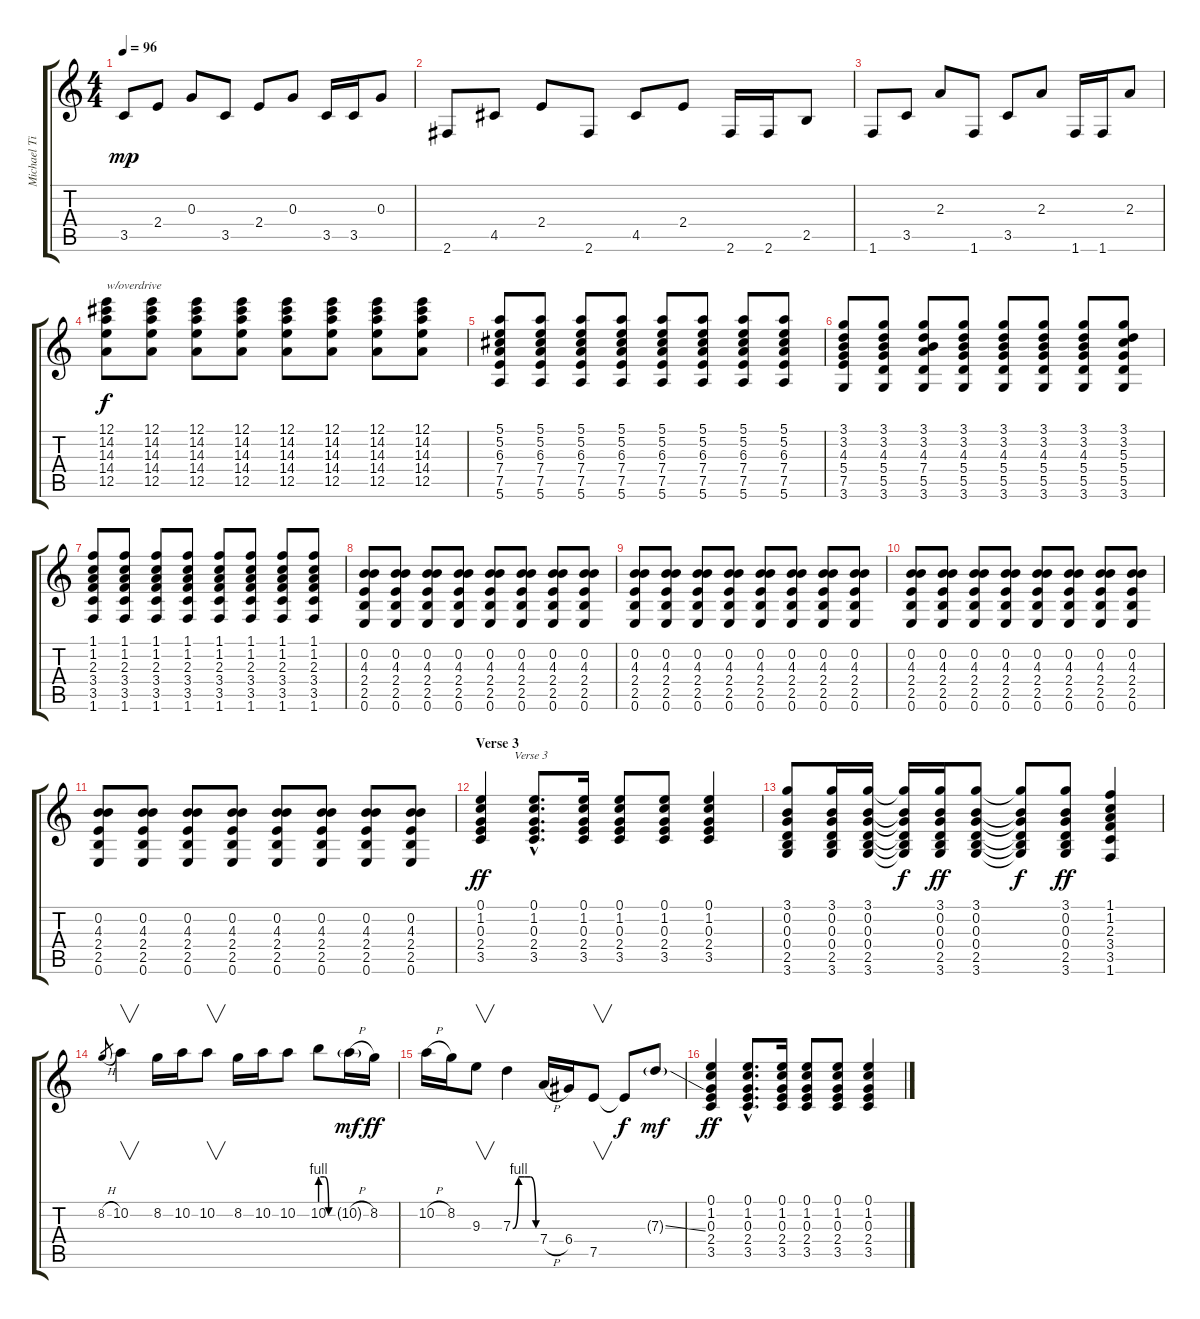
\track ("Michael Tighe" "Michael Ti") {instrument overdrivenguitar}
\staff {score tabs}
\tuning (E4 B3 G3 D3 A2 E2) {hide}
\ts (4 4)
\tempo 96
\clef g2
\ks c
3.5.8{dy mp} 2.4.8 0.3.8 3.5.8 2.4.8 0.3.8 3.5.16 3.5.16 0.3.8 |
2.6.8 4.5.8 2.4.8 2.6.8 4.5.8 2.4.8 2.6.16 2.6.16 2.5.8 |
1.6.8 3.5.8 2.3.8 1.6.8 3.5.8 2.3.8 1.6.16 1.6.16 2.3.8 |
(12.1 14.2 14.3 14.4 12.5).8{txt "w/overdrive" dy f instrument overdrivenguitar} (12.1 14.2 14.3 14.4 12.5).8 (12.1 14.2 14.3 14.4 12.5).8 (12.1 14.2 14.3 14.4 12.5).8 (12.1 14.2 14.3 14.4 12.5).8 (12.1 14.2 14.3 14.4 12.5).8 (12.1 14.2 14.3 14.4 12.5).8 (12.1 14.2 14.3 14.4 12.5).8 |
(5.1 5.2 6.3 7.4 7.5 5.6).8 (5.1 5.2 6.3 7.4 7.5 5.6).8 (5.1 5.2 6.3 7.4 7.5 5.6).8 (5.1 5.2 6.3 7.4 7.5 5.6).8 (5.1 5.2 6.3 7.4 7.5 5.6).8 (5.1 5.2 6.3 7.4 7.5 5.6).8 (5.1 5.2 6.3 7.4 7.5 5.6).8 (5.1 5.2 6.3 7.4 7.5 5.6).8 |
(3.1 3.2 4.3 5.4 7.5 3.6).8 (3.1 3.2 4.3 5.4 5.5 3.6).8 (3.1 3.2 4.3 7.4 5.5 3.6).8 (3.1 3.2 4.3 5.4 5.5 3.6).8 (3.1 3.2 4.3 5.4 5.5 3.6).8 (3.1 3.2 4.3 5.4 5.5 3.6).8 (3.1 3.2 4.3 5.4 5.5 3.6).8 (3.1 3.2 5.3 5.4 5.5 3.6).8 |
(1.1 1.2 2.3 3.4 3.5 1.6).8 (1.1 1.2 2.3 3.4 3.5 1.6).8 (1.1 1.2 2.3 3.4 3.5 1.6).8 (1.1 1.2 2.3 3.4 3.5 1.6).8 (1.1 1.2 2.3 3.4 3.5 1.6).8 (1.1 1.2 2.3 3.4 3.5 1.6).8 (1.1 1.2 2.3 3.4 3.5 1.6).8 (1.1 1.2 2.3 3.4 3.5 1.6).8 |
(0.2 4.3 2.4 2.5 0.6).8 (0.2 4.3 2.4 2.5 0.6).8 (0.2 4.3 2.4 2.5 0.6).8 (0.2 4.3 2.4 2.5 0.6).8 (0.2 4.3 2.4 2.5 0.6).8 (0.2 4.3 2.4 2.5 0.6).8 (0.2 4.3 2.4 2.5 0.6).8 (0.2 4.3 2.4 2.5 0.6).8 |
(0.2 4.3 2.4 2.5 0.6).8 (0.2 4.3 2.4 2.5 0.6).8 (0.2 4.3 2.4 2.5 0.6).8 (0.2 4.3 2.4 2.5 0.6).8 (0.2 4.3 2.4 2.5 0.6).8 (0.2 4.3 2.4 2.5 0.6).8 (0.2 4.3 2.4 2.5 0.6).8 (0.2 4.3 2.4 2.5 0.6).8 |
(0.2 4.3 2.4 2.5 0.6).8 (0.2 4.3 2.4 2.5 0.6).8 (0.2 4.3 2.4 2.5 0.6).8 (0.2 4.3 2.4 2.5 0.6).8 (0.2 4.3 2.4 2.5 0.6).8 (0.2 4.3 2.4 2.5 0.6).8 (0.2 4.3 2.4 2.5 0.6).8 (0.2 4.3 2.4 2.5 0.6).8 |
(0.2 4.3 2.4 2.5 0.6).8 (0.2 4.3 2.4 2.5 0.6).8 (0.2 4.3 2.4 2.5 0.6).8 (0.2 4.3 2.4 2.5 0.6).8 (0.2 4.3 2.4 2.5 0.6).8 (0.2 4.3 2.4 2.5 0.6).8 (0.2 4.3 2.4 2.5 0.6).8 (0.2 4.3 2.4 2.5 0.6).8 |
\section ("" "Verse 3")
(0.1 1.2 0.3 2.4 3.5).4{txt "           Verse 3 " dy ff} (0.1{hac} 1.2{hac} 0.3{hac} 2.4{hac} 3.5{hac}).8{d} (0.1 1.2 0.3 2.4 3.5).16 (0.1 1.2 0.3 2.4 3.5).8 (0.1 1.2 0.3 2.4 3.5).8 (0.1 1.2 0.3 2.4 3.5).4 |
(3.1 0.2 0.3 0.4 2.5 3.6).8 (3.1 0.2 0.3 0.4 2.5 3.6).16 (3.1 0.2 0.3 0.4 2.5 3.6).16 (3.1{t} 0.2{t} 0.3{t} 0.4{t} 2.5{t} 3.6{t}).16{dy f} (3.1 0.2 0.3 0.4 2.5 3.6).16{dy ff} (3.1 0.2 0.3 0.4 2.5 3.6).8 (3.1{t} 0.2{t} 0.3{t} 0.4{t} 2.5{t} 3.6{t}).8{dy f} (3.1 0.2 0.3 0.4 2.5 3.6).8{dy ff} (1.1 1.2 2.3 3.4 3.5 1.6).4 |
8.2{h}.8{gr} 10.2.4{v} 8.2.16 10.2.16 10.2.8{v} 8.2.16 10.2.16 10.2.8 10.2{be (custom 0 4 20 4 40 0 60 0)}.8 10.2{h g}.16{dy mf} 8.2.16{dy ff} |
10.2{h}.16 8.2.16 9.3.8{v} 7.3{be (custom 0 0 15 4 30 4 45 4 60 0)}.4 7.4{h}.16 6.4.16 7.5.8{v} 7.5{t}.8{dy f} 7.3{ss g}.8{dy mf} |
(0.1 1.2 0.3 2.4 3.5).4{dy ff} (0.1{hac} 1.2{hac} 0.3{hac} 2.4{hac} 3.5{hac}).8{d} (0.1 1.2 0.3 2.4 3.5).16 (0.1 1.2 0.3 2.4 3.5).8 (0.1 1.2 0.3 2.4 3.5).8 (0.1 1.2 0.3 2.4 3.5).4
